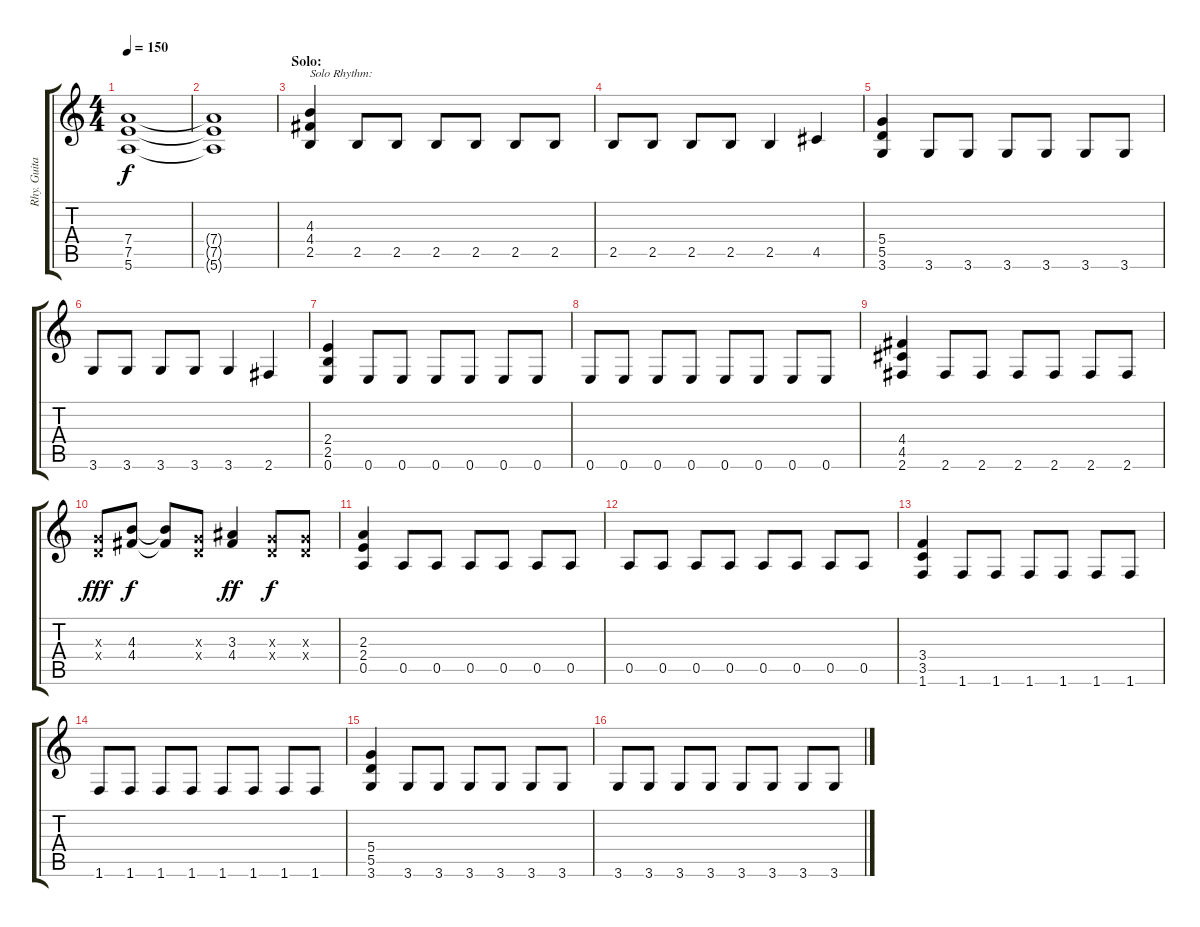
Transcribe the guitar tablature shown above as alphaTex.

\track ("Rhy. Guitar 1" "Rhy. Guita") {instrument distortionguitar}
\staff {score tabs}
\tuning (E4 B3 G3 D3 A2 E2) {hide}
\ts (4 4)
\tempo 150
\clef g2
\ks c
(7.4 7.5 5.6).1{dy f} |
(7.4{t} 7.5{t} 5.6{t}).1 |
\section ("" "Solo:")
(4.3 4.4 2.5).4{txt "Solo Rhythm:"} 2.5.8 2.5.8 2.5.8 2.5.8 2.5.8 2.5.8 |
2.5.8 2.5.8 2.5.8 2.5.8 2.5.4 4.5.4 |
(5.4 5.5 3.6).4 3.6.8 3.6.8 3.6.8 3.6.8 3.6.8 3.6.8 |
3.6.8 3.6.8 3.6.8 3.6.8 3.6.4 2.6.4 |
(2.4 2.5 0.6).4 0.6.8 0.6.8 0.6.8 0.6.8 0.6.8 0.6.8 |
0.6.8 0.6.8 0.6.8 0.6.8 0.6.8 0.6.8 0.6.8 0.6.8 |
(4.4 4.5 2.6).4 2.6.8 2.6.8 2.6.8 2.6.8 2.6.8 2.6.8 |
(0.3{x} 0.4{x}).8{dy fff} (4.3 4.4).8{dy f} (4.3{t} 4.4{t}).8 (0.3{x} 0.4{x}).8 (3.3 4.4).4{dy ff} (0.3{x} 0.4{x}).8{dy f} (0.3{x} 0.4{x}).8 |
(2.3 2.4 0.5).4 0.5.8 0.5.8 0.5.8 0.5.8 0.5.8 0.5.8 |
0.5.8 0.5.8 0.5.8 0.5.8 0.5.8 0.5.8 0.5.8 0.5.8 |
(3.4 3.5 1.6).4 1.6.8 1.6.8 1.6.8 1.6.8 1.6.8 1.6.8 |
1.6.8 1.6.8 1.6.8 1.6.8 1.6.8 1.6.8 1.6.8 1.6.8 |
(5.4 5.5 3.6).4 3.6.8 3.6.8 3.6.8 3.6.8 3.6.8 3.6.8 |
3.6.8 3.6.8 3.6.8 3.6.8 3.6.8 3.6.8 3.6.8 3.6.8
